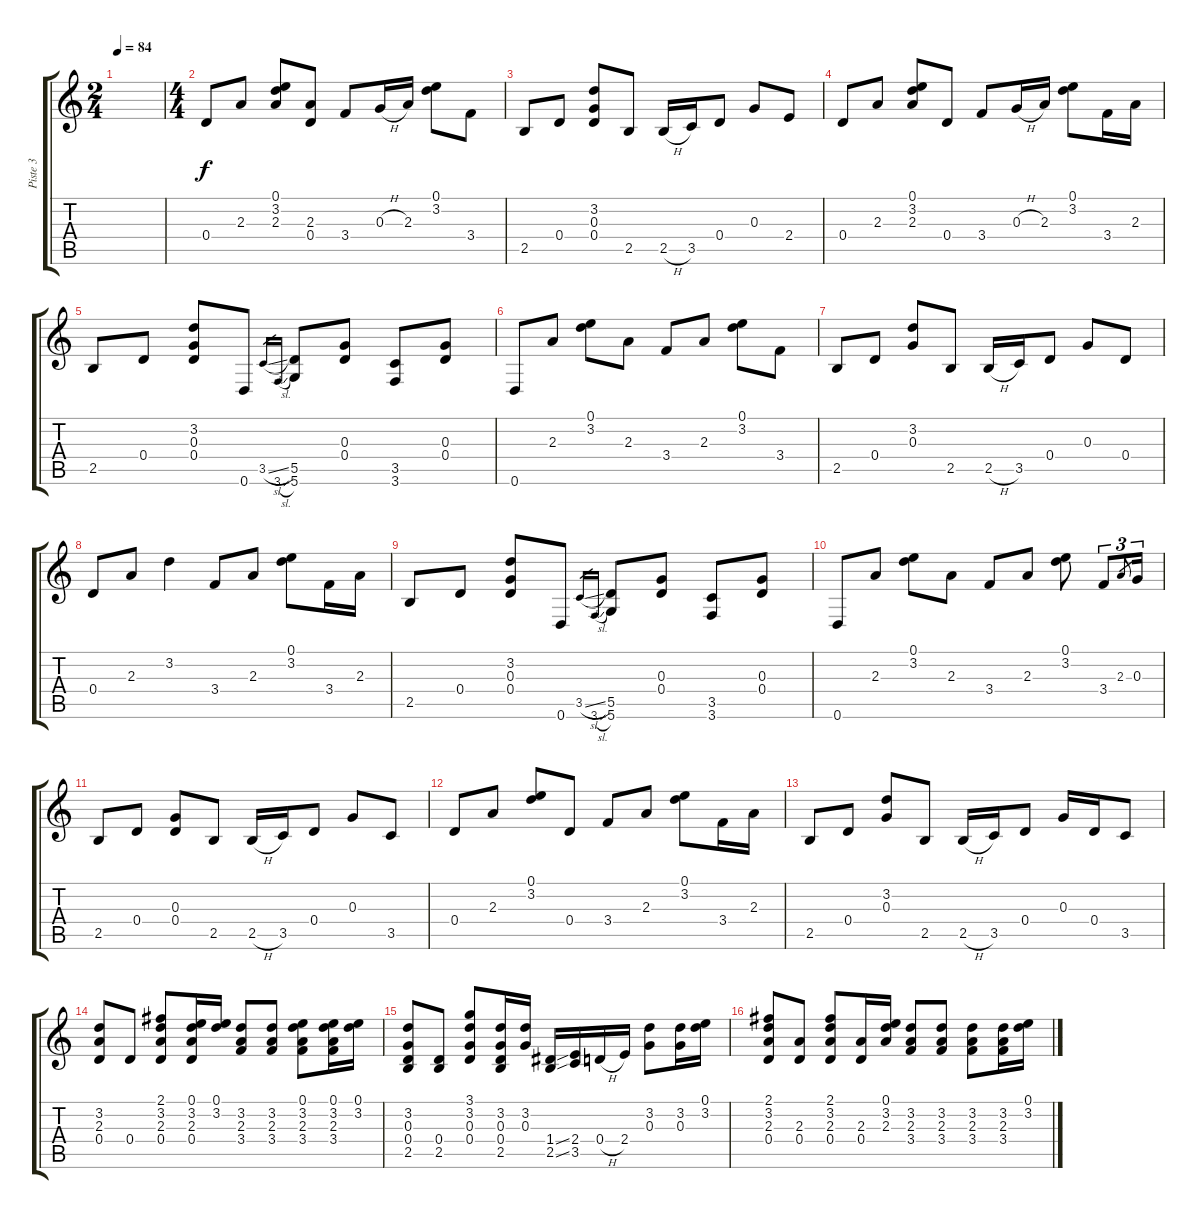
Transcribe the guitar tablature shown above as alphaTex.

\track ("Piste 3" "Piste 3") {instrument acousticguitarnylon}
\staff {score tabs}
\tuning (E4 B3 G3 D3 A2 D2) {hide}
\ts (2 4)
\tempo 84
\clef g2
\ks c
|
\ts (4 4)
0.4.8 2.3.8 (0.1 3.2 2.3).8 (2.3 0.4).8 3.4.8 0.3{h}.16 2.3.16 (0.1 3.2).8 3.4.8 |
2.5.8 0.4.8 (3.2 0.3 0.4).8 2.5.8 2.5{h}.16 3.5.16 0.4.8 0.3.8 2.4.8 |
0.4.8 2.3.8 (0.1 3.2 2.3).8 0.4.8 3.4.8 0.3{h}.16 2.3.16 (0.1 3.2).8 3.4.16 2.3.16 |
2.5.8 0.4.8 (3.2 0.3 0.4).8 0.6.8 3.5{sl}.16{gr} 3.6{sl}.16{gr} (5.5 5.6).8 (0.3 0.4).8 (3.5 3.6).8 (0.3 0.4).8 |
0.6.8 2.3.8 (0.1 3.2).8 2.3.8 3.4.8 2.3.8 (0.1 3.2).8 3.4.8 |
2.5.8 0.4.8 (3.2 0.3).8 2.5.8 2.5{h}.16 3.5.16 0.4.8 0.3.8 0.4.8 |
0.4.8 2.3.8 3.2.4 3.4.8 2.3.8 (0.1 3.2).8 3.4.16 2.3.16 |
2.5.8 0.4.8 (3.2 0.3 0.4).8 0.6.8 3.5{sl}.16{gr} 3.6{sl}.16{gr} (5.5 5.6).8 (0.3 0.4).8 (3.5 3.6).8 (0.3 0.4).8 |
0.6.8 2.3.8 (0.1 3.2).8 2.3.8 3.4.8 2.3.8 (0.1 3.2).8 3.4.8{tu (3 2)} 2.3.8{gr} 0.3.16{tu (3 2)} |
2.5.8 0.4.8 (0.3 0.4).8 2.5.8 2.5{h}.16 3.5.16 0.4.8 0.3.8 3.5.8 |
0.4.8 2.3.8 (0.1 3.2).8 0.4.8 3.4.8 2.3.8 (0.1 3.2).8 3.4.16 2.3.16 |
2.5.8 0.4.8 (3.2 0.3).8 2.5.8 2.5{h}.16 3.5.16 0.4.8 0.3.16 0.4.16 3.5.8 |
(3.2 2.3 0.4).8 0.4.8 (2.1 3.2 2.3 0.4).8 (0.1 3.2 2.3 0.4).16 (0.1 3.2).16 (3.2 2.3 3.4).8 (3.2 2.3 3.4).8 (0.1 3.2 2.3 3.4).8 (0.1 3.2 2.3 3.4).16 (0.1 3.2).16 |
(3.2 0.3 0.4 2.5).8 (0.4 2.5).8 (3.1 3.2 0.3 0.4).8 (3.2 0.3 0.4 2.5).16 (3.2 0.3).16 (1.4{ss} 2.5{ss}).16 (2.4 3.5).16 0.4{h}.16 2.4.16 (3.2 0.3).8 (3.2 0.3).16 (0.1 3.2).16 |
(2.1 3.2 2.3 0.4).8 (2.3 0.4).8 (2.1 3.2 2.3 0.4).8 (2.3 0.4).16 (0.1 3.2 2.3).16 (3.2 2.3 3.4).8 (3.2 2.3 3.4).8 (3.2 2.3 3.4).8 (3.2 2.3 3.4).16 (0.1 3.2).16
